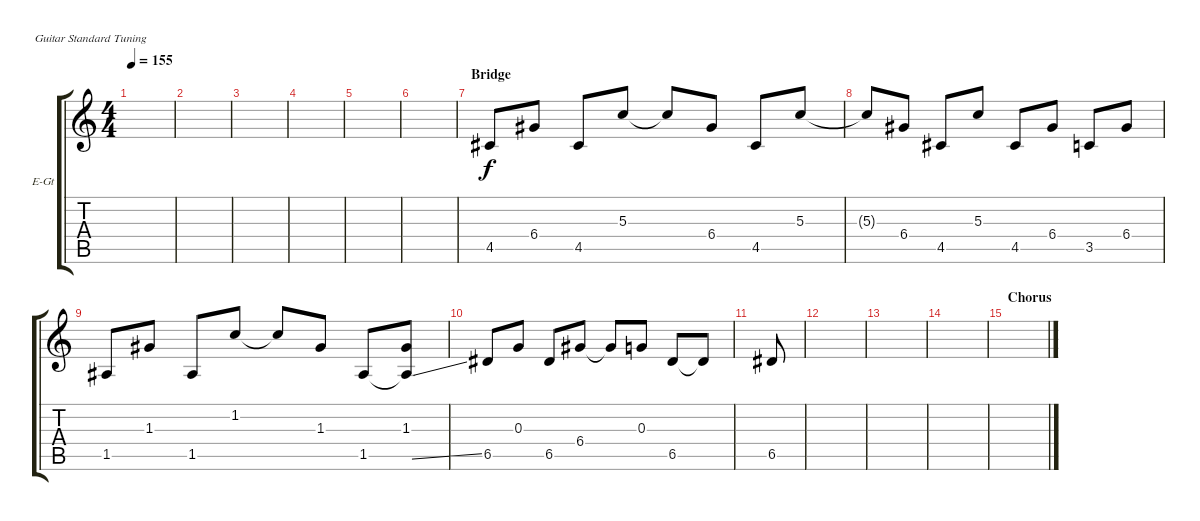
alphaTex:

\defaultSystemsLayout 4
\bracketExtendMode groupsimilarinstruments
\firstSystemTrackNameOrientation horizontal
\otherSystemsTrackNameOrientation horizontal
\track ("Jack-CLEAN" "E-Gt") {instrument electricguitarclean}
\staff {score tabs}
\tuning (E4 B3 G3 D3 A2 E2)
\ts (4 4)
\tempo 155
\clef g2
\scale
0.333333
\ks c
|
\scale
0.333333 |
\scale
0.333333 |
\scale
0.333333 |
\scale
0.333333 |
\scale
0.333333 |
\section ("" "Bridge")
\scale
0.333333 4.5.8 6.4.8 4.5.8 5.3.8 5.3{t}.8 6.4.8 4.5.8 5.3.8 |
\scale
0.333333 5.3{t}.8 6.4.8 4.5.8 5.3.8 4.5.8 6.4.8 3.5.8 6.4.8 |
\scale
0.333333 1.5.8 1.3.8 1.5.8 1.2.8 1.2{t}.8 1.3.8 1.5.8 (1.3 1.5{ss t}).8 |
\scale
0.333333 6.5.8 0.3.8 6.5.8 6.4.8 6.4{t}.8 0.3.8 6.5.8 6.5{t}.8 |
6.5.8 |
\scale
0.333333 |
\scale
0.333333 |
\scale
0.333333 |
\section ("" "Chorus")
\scale
0.333333 |
\scale
0.333333
